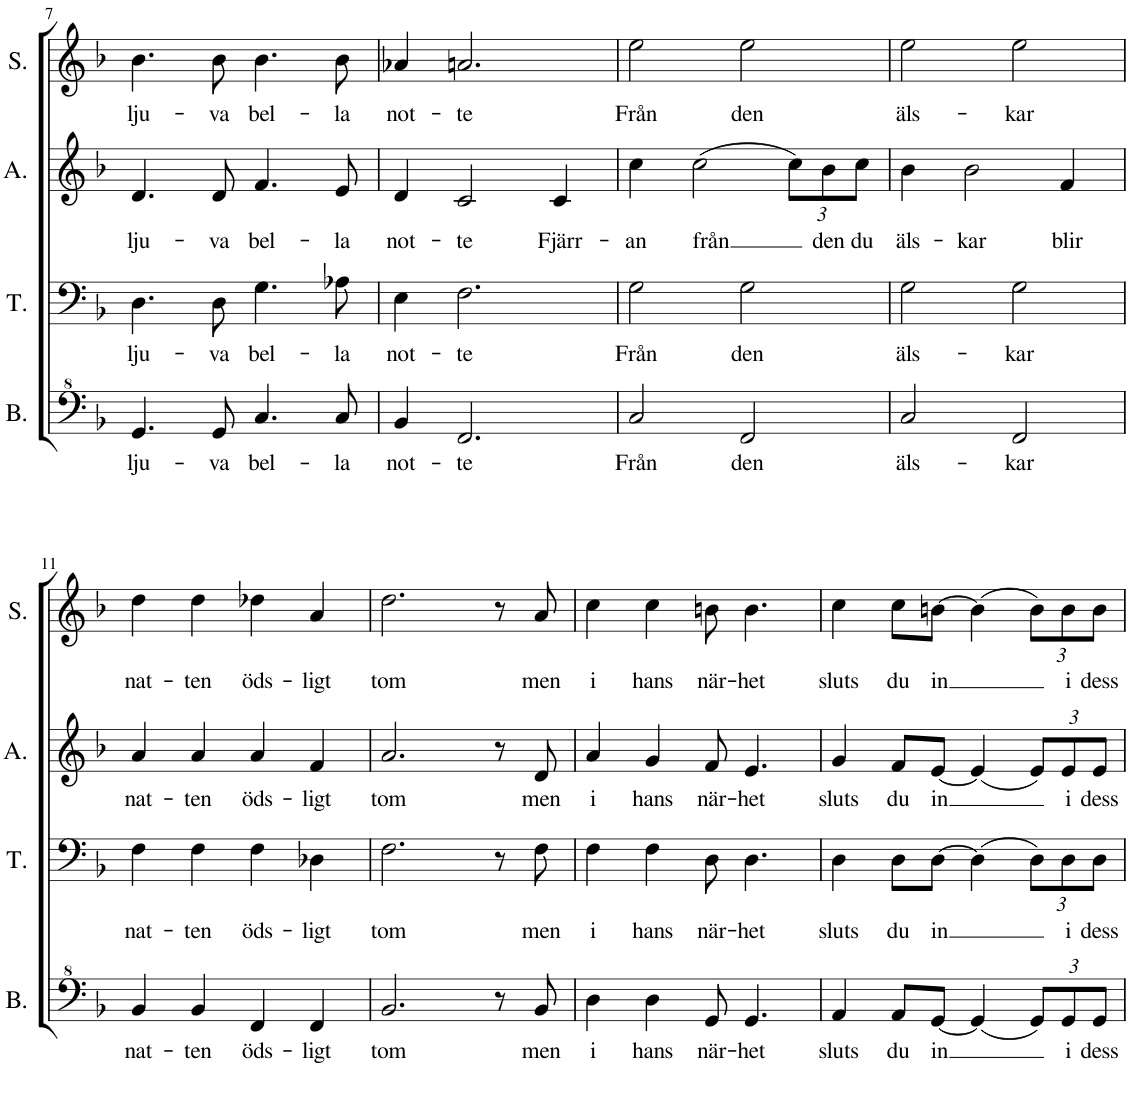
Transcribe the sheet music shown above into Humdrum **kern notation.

**kern	**text	**kern	**text	**kern	**text	**kern	**text
*part4	*part4	*part3	*part3	*part2	*part2	*part1	*part1
*staff4	*staff4	*staff3	*staff3	*staff2	*staff2	*staff1	*staff1
*I"Bass	*	*I"Tenor	*	*I"Alto	*	*I"Soprano	*
*I'B.	*	*I'T.	*	*I'A.	*	*I'S.	*
!!LO:PB:g=z
*clefF^4	*	*clefF4	*	*clefG2	*	*clefG2	*
*k[b-]	*	*k[b-]	*	*k[b-]	*	*k[b-]	*
*M4/4	*	*M4/4	*	*M4/4	*	*M4/4	*
*met(c)	*	*met(c)	*	*met(c)	*	*met(c)	*
=7	=7	=7	=7	=7	=7	=7	=7
!	!LO:LY:b	!	!LO:LY:b	!	!LO:LY:b	!	!LO:LY:b
4.G/	lju-	4.D\	lju-	4.d/	lju-	4.b-\	lju-
!	!LO:LY:b	!	!LO:LY:b	!	!LO:LY:b	!	!LO:LY:b
8G/	-va	8D\	-va	8d/	-va	8b-\	-va
!	!LO:LY:b	!	!LO:LY:b	!	!LO:LY:b	!	!LO:LY:b
4.c/	bel-	4.G\	bel-	4.f/	bel-	4.b-\	bel-
!	!LO:LY:b	!	!LO:LY:b	!	!LO:LY:b	!	!LO:LY:b
8c/	-la	8A-X\	-la	8e/	-la	8b-\	-la
=8	=8	=8	=8	=8	=8	=8	=8
!	!LO:LY:b	!	!LO:LY:b	!	!LO:LY:b	!	!LO:LY:b
4B-/	not-	4E\	not-	4d/	not-	4a-X/	not-
!	!LO:LY:b	!	!LO:LY:b	!	!LO:LY:b	!	!LO:LY:b
2.F/	-te	2.F\	-te	2c/	-te	2.an/	-te
!	!	!	!	!	!LO:LY:b	!	!
.	.	.	.	4c/	Fjärr-	.	.
=9	=9	=9	=9	=9	=9	=9	=9
!	!LO:LY:b	!	!LO:LY:b	!	!LO:LY:b	!	!LO:LY:b
2c/	Från	2G\	Från	4cc\	-an	2ee\	Från
!	!	!	!	!	!LO:LY:b	!	!
.	.	.	.	(2cc\	från	.	.
!	!LO:LY:b	!	!LO:LY:b	!	!	!	!LO:LY:b
2F/	den	2G\	den	.	.	2ee\	den
*	*	*	*	*Xbrackettup	*	*	*
.	.	.	.	12cc\L)	.	.	.
!	!	!	!	!	!LO:LY:b	!	!
.	.	.	.	12b-\	den	.	.
!	!	!	!	!	!LO:LY:b	!	!
.	.	.	.	12cc\J	du	.	.
=10	=10	=10	=10	=10	=10	=10	=10
!	!LO:LY:b	!	!LO:LY:b	!	!LO:LY:b	!	!LO:LY:b
2c/	äls-	2G\	äls-	4b-\	äls-	2ee\	äls-
!	!	!	!	!	!LO:LY:b	!	!
.	.	.	.	2b-\	-kar	.	.
!	!LO:LY:b	!	!LO:LY:b	!	!	!	!LO:LY:b
2F/	-kar	2G\	-kar	.	.	2ee\	-kar
!	!	!	!	!	!LO:LY:b	!	!
.	.	.	.	4f/	blir	.	.
!!LO:LB:g=z
=11	=11	=11	=11	=11	=11	=11	=11
!	!LO:LY:b	!	!LO:LY:b	!	!LO:LY:b	!	!LO:LY:b
4B-/	nat-	4F\	nat-	4a/	nat-	4dd\	nat-
!	!LO:LY:b	!	!LO:LY:b	!	!LO:LY:b	!	!LO:LY:b
4B-/	-ten	4F\	-ten	4a/	-ten	4dd\	-ten
!	!LO:LY:b	!	!LO:LY:b	!	!LO:LY:b	!	!LO:LY:b
4F/	öds-	4F\	öds-	4a/	öds-	4dd-X\	öds-
!	!LO:LY:b	!	!LO:LY:b	!	!LO:LY:b	!	!LO:LY:b
4F/	-ligt	4D-X\	-ligt	4f/	-ligt	4a/	-ligt
=12	=12	=12	=12	=12	=12	=12	=12
!	!LO:LY:b	!	!LO:LY:b	!	!LO:LY:b	!	!LO:LY:b
2.B-/	tom	2.F\	tom	2.a/	tom	2.dd\	tom
8r	.	8r	.	8r	.	8r	.
!	!LO:LY:b	!	!LO:LY:b	!	!LO:LY:b	!	!LO:LY:b
8B-/	men	8F\	men	8d/	men	8a/	men
=13	=13	=13	=13	=13	=13	=13	=13
!	!LO:LY:b	!	!LO:LY:b	!	!LO:LY:b	!	!LO:LY:b
4d\	i	4F\	i	4a/	i	4cc\	i
!	!LO:LY:b	!	!LO:LY:b	!	!LO:LY:b	!	!LO:LY:b
4d\	hans	4F\	hans	4g/	hans	4cc\	hans
!	!LO:LY:b	!	!LO:LY:b	!	!LO:LY:b	!	!LO:LY:b
8G/	när-	8D\	när-	8f/	när-	8bn\	när-
!	!LO:LY:b	!	!LO:LY:b	!	!LO:LY:b	!	!LO:LY:b
4.G/	-het	4.D\	-het	4.e/	-het	4.b\	-het
=14	=14	=14	=14	=14	=14	=14	=14
!	!LO:LY:b	!	!LO:LY:b	!	!LO:LY:b	!	!LO:LY:b
4A/	sluts	4D\	sluts	4g/	sluts	4cc\	sluts
!	!LO:LY:b	!	!LO:LY:b	!	!LO:LY:b	!	!LO:LY:b
8A/L	du	8D\L	du	8f/L	du	8cc\L	du
!	!LO:LY:b	!	!LO:LY:b	!	!LO:LY:b	!	!LO:LY:b
[8G/J	in	[8D\J	in	[8e/J	in	[8bn\J	in
(4G/]	.	(4D\]	.	(4e/]	.	(4b\]	.
*Xbrackettup	*	*Xbrackettup	*	*	*	*Xbrackettup	*
12G/L)	.	12D\L)	.	12e/L)	.	12b\L)	.
!	!LO:LY:b	!	!LO:LY:b	!	!LO:LY:b	!	!LO:LY:b
12G/	i	12D\	i	12e/	i	12b\	i
!	!LO:LY:b	!	!LO:LY:b	!	!LO:LY:b	!	!LO:LY:b
12G/J	dess	12D\J	dess	12e/J	dess	12b\J	dess
=	=	=	=	=	=	=	=
*-	*-	*-	*-	*-	*-	*-	*-
